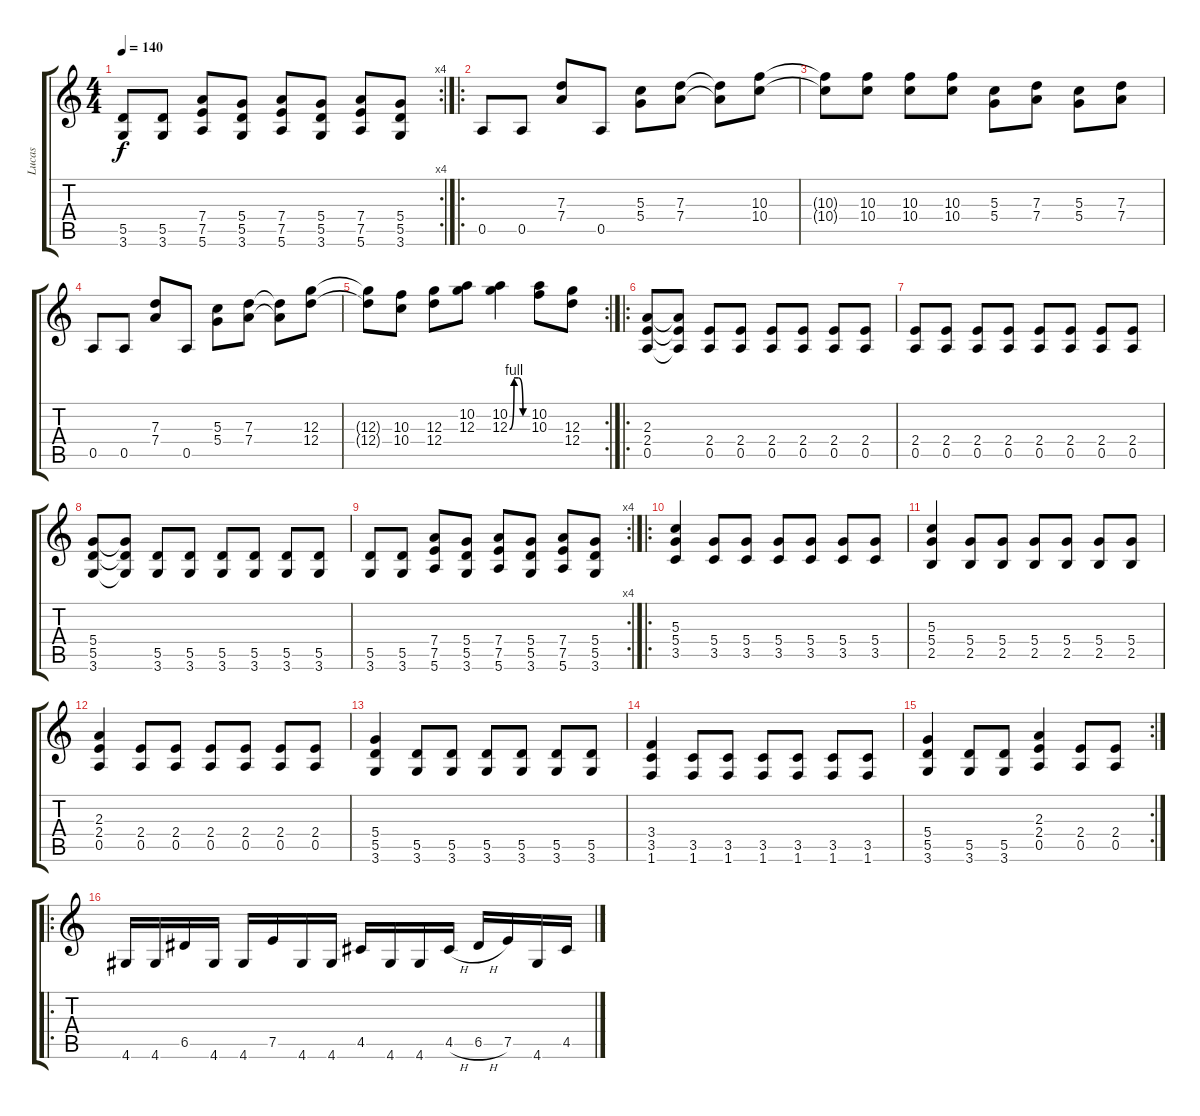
\track ("Lucas" "Lucas") {instrument distortionguitar}
\staff {score tabs}
\tuning (E4 B3 G3 D3 A2 E2) {hide}
\rc 4
\ts (4 4)
\tempo 140
\clef g2
\ks c
(5.5 3.6).8{dy f} (5.5 3.6).8 (7.4 7.5 5.6).8 (5.4 5.5 3.6).8 (7.4 7.5 5.6).8 (5.4 5.5 3.6).8 (7.4 7.5 5.6).8 (5.4 5.5 3.6).8 |
\ro
0.5.8 0.5.8 (7.3 7.4).8 0.5.8 (5.3 5.4).8 (7.3 7.4).8 (7.3{t} 7.4{t}).8 (10.3 10.4).8 |
(10.3{t} 10.4{t}).8 (10.3 10.4).8 (10.3 10.4).8 (10.3 10.4).8 (5.3 5.4).8 (7.3 7.4).8 (5.3 5.4).8 (7.3 7.4).8 |
0.5.8 0.5.8 (7.3 7.4).8 0.5.8 (5.3 5.4).8 (7.3 7.4).8 (7.3{t} 7.4{t}).8 (12.3 12.4).8 |
\rc 2
(12.3{t} 12.4{t}).8 (10.3 10.4).8 (12.3 12.4).8 (10.2 12.3).8 (10.2 12.3{be (custom 0 0 15 4 30 4 45 0 60 0)}).4 (10.2 10.3).8 (12.3 12.4).8 |
\ro
(2.3 2.4 0.5).8 (2.3{t} 2.4{t} 0.5{t}).8 (2.4 0.5).8 (2.4 0.5).8 (2.4 0.5).8 (2.4 0.5).8 (2.4 0.5).8 (2.4 0.5).8 |
(2.4 0.5).8 (2.4 0.5).8 (2.4 0.5).8 (2.4 0.5).8 (2.4 0.5).8 (2.4 0.5).8 (2.4 0.5).8 (2.4 0.5).8 |
(5.4 5.5 3.6).8 (5.4{t} 5.5{t} 3.6{t}).8 (5.5 3.6).8 (5.5 3.6).8 (5.5 3.6).8 (5.5 3.6).8 (5.5 3.6).8 (5.5 3.6).8 |
\rc 4
(5.5 3.6).8 (5.5 3.6).8 (7.4 7.5 5.6).8 (5.4 5.5 3.6).8 (7.4 7.5 5.6).8 (5.4 5.5 3.6).8 (7.4 7.5 5.6).8 (5.4 5.5 3.6).8 |
\ro
(5.3 5.4 3.5).4 (5.4 3.5).8 (5.4 3.5).8 (5.4 3.5).8 (5.4 3.5).8 (5.4 3.5).8 (5.4 3.5).8 |
(5.3 5.4 2.5).4 (5.4 2.5).8 (5.4 2.5).8 (5.4 2.5).8 (5.4 2.5).8 (5.4 2.5).8 (5.4 2.5).8 |
(2.3 2.4 0.5).4 (2.4 0.5).8 (2.4 0.5).8 (2.4 0.5).8 (2.4 0.5).8 (2.4 0.5).8 (2.4 0.5).8 |
(5.4 5.5 3.6).4 (5.5 3.6).8 (5.5 3.6).8 (5.5 3.6).8 (5.5 3.6).8 (5.5 3.6).8 (5.5 3.6).8 |
(3.4 3.5 1.6).4 (3.5 1.6).8 (3.5 1.6).8 (3.5 1.6).8 (3.5 1.6).8 (3.5 1.6).8 (3.5 1.6).8 |
\rc 2
(5.4 5.5 3.6).4 (5.5 3.6).8 (5.5 3.6).8 (2.3 2.4 0.5).4 (2.4 0.5).8 (2.4 0.5).8 |
\ro
4.6.16 4.6.16 6.5.16 4.6.16 4.6.16 7.5.16 4.6.16 4.6.16 4.5.16 4.6.16 4.6.16 4.5{h}.16 6.5{h}.16 7.5.16 4.6.16 4.5.16
